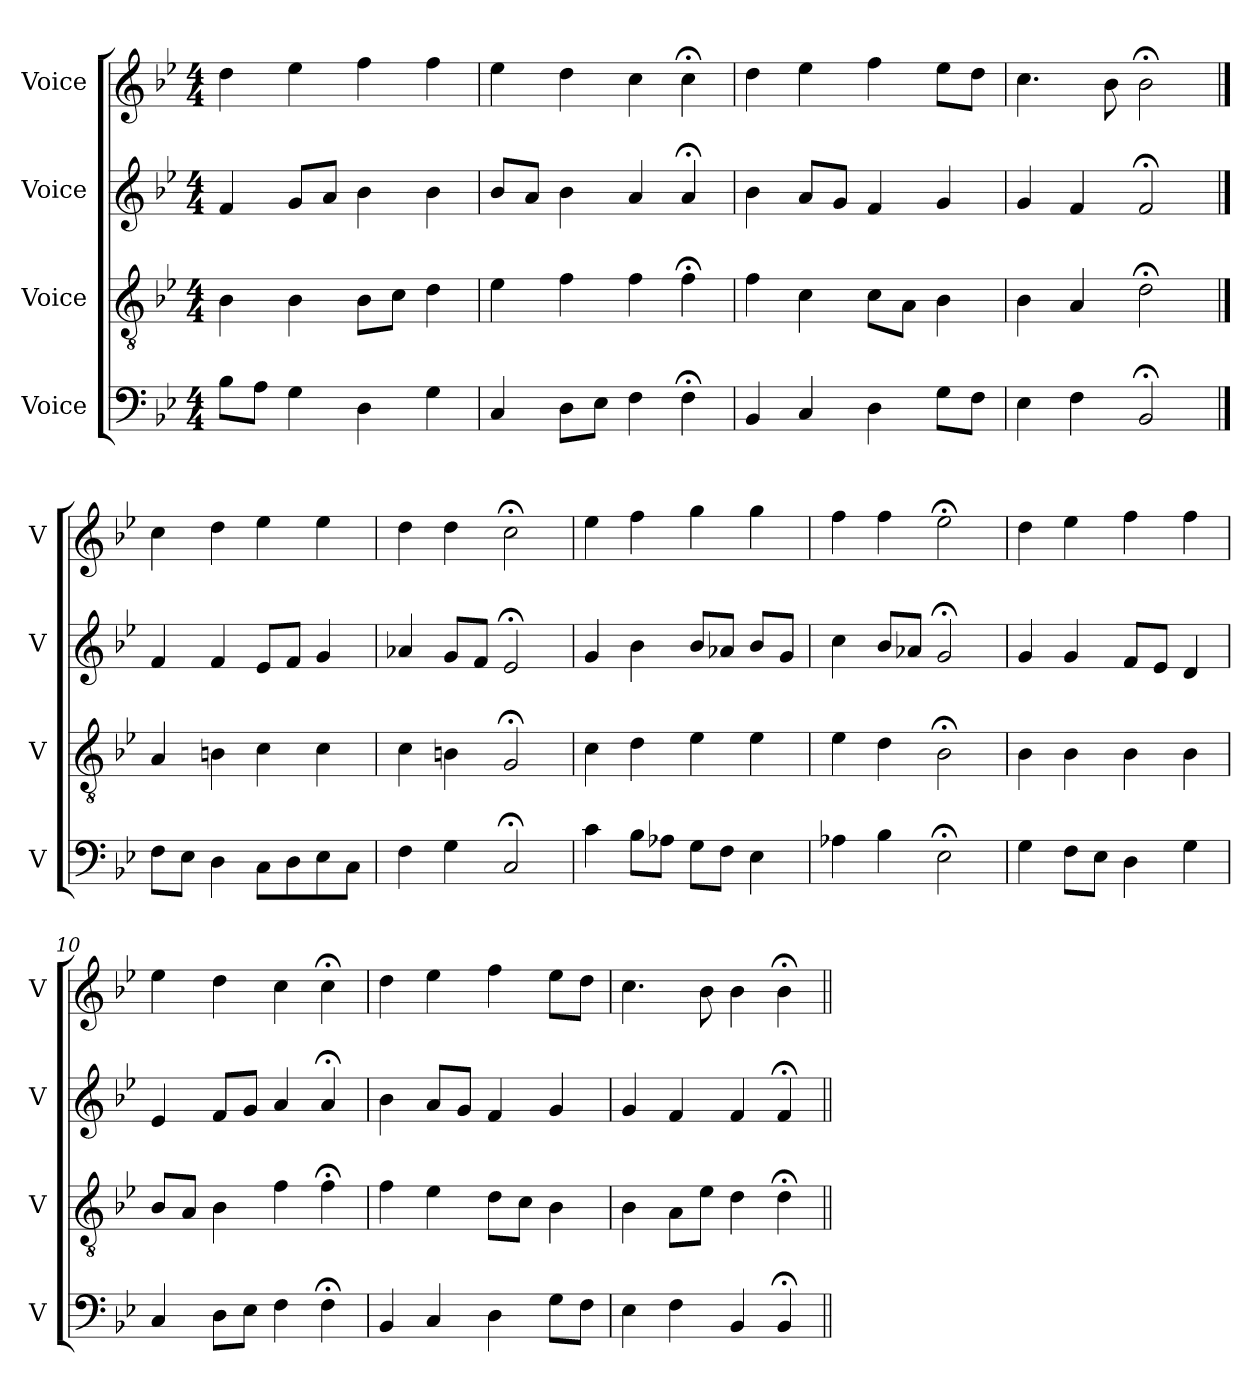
**kern	**kern	**kern	**kern
*part4	*part3	*part2	*part1
*staff4	*staff3	*staff2	*staff1
*I"Voice	*I"Voice	*I"Voice	*I"Voice
*I'V	*I'V	*I'V	*I'V
*clefF4	*clefGv2	*clefG2	*clefG2
*k[b-e-]	*k[b-e-]	*k[b-e-]	*k[b-e-]
*M4/4	*M4/4	*M4/4	*M4/4
*MM100	*MM100	*MM100	*MM100
=1	=1	=1	=1
8B-\L	4B-\	4f/	4dd\
8A\J	.	.	.
4G\	4B-\	8g/L	4ee-\
.	.	8a/J	.
4D\	8B-\L	4b-\	4ff\
.	8c\J	.	.
4G\	4d\	4b-\	4ff\
=2	=2	=2	=2
4C/	4e-\	8b-/L	4ee-\
.	.	8a/J	.
8D\L	4f\	4b-\	4dd\
8E-\J	.	.	.
4F\	4f\	4a/	4cc\
4F;\	4f;\	4a;/	4cc;\
=3	=3	=3	=3
4BB-/	4f\	4b-\	4dd\
4C/	4c\	8a/L	4ee-\
.	.	8g/J	.
4D\	8c\L	4f/	4ff\
.	8A\J	.	.
8G\L	4B-\	4g/	8ee-\L
8F\J	.	.	8dd\J
=4	=4	=4	=4
4E-\	4B-\	4g/	4.cc\
4F\	4A/	4f/	.
.	.	.	8b-\
2BB-;/	2d;\	2f;/	2b-;\
!!LO:LB:g=z
==5	==5	==5	==5
8F\L	4A/	4f/	4cc\
8E-\J	.	.	.
4D\	4Bn\	4f/	4dd\
8C\L	4c\	8e-/L	4ee-\
8D\	.	8f/J	.
8E-\	4c\	4g/	4ee-\
8C\J	.	.	.
=6	=6	=6	=6
4F\	4c\	4a-X/	4dd\
4G\	4Bn\	8g/L	4dd\
.	.	8f/J	.
2C;/	2G;/	2e-;/	2cc;\
=7	=7	=7	=7
4c\	4c\	4g/	4ee-\
8B-\L	4d\	4b-\	4ff\
8A-X\J	.	.	.
8G\L	4e-\	8b-/L	4gg\
8F\J	.	8a-X/J	.
4E-\	4e-\	8b-/L	4gg\
.	.	8g/J	.
=8	=8	=8	=8
4A-X\	4e-\	4cc\	4ff\
4B-\	4d\	8b-/L	4ff\
.	.	8a-X/J	.
2E-;\	2B-;\	2g;/	2ee-;\
=9	=9	=9	=9
4G\	4B-\	4g/	4dd\
8F\L	4B-\	4g/	4ee-\
8E-\J	.	.	.
4D\	4B-\	8f/L	4ff\
.	.	8e-/J	.
4G\	4B-\	4d/	4ff\
!!LO:LB:g=z
=10	=10	=10	=10
4C/	8B-/L	4e-/	4ee-\
.	8A/J	.	.
8D\L	4B-\	8f/L	4dd\
8E-\J	.	8g/J	.
4F\	4f\	4a/	4cc\
4F;\	4f;\	4a;/	4cc;\
=11	=11	=11	=11
4BB-/	4f\	4b-\	4dd\
4C/	4e-\	8a/L	4ee-\
.	.	8g/J	.
4D\	8d\L	4f/	4ff\
.	8c\J	.	.
8G\L	4B-\	4g/	8ee-\L
8F\J	.	.	8dd\J
=12	=12	=12	=12
4E-\	4B-\	4g/	4.cc\
4F\	8A\L	4f/	.
.	8e-\J	.	8b-\
4BB-/	4d\	4f/	4b-\
4BB-;/	4d;\	4f;/	4b-;\
=||	=||	=||	=||
*-	*-	*-	*-
